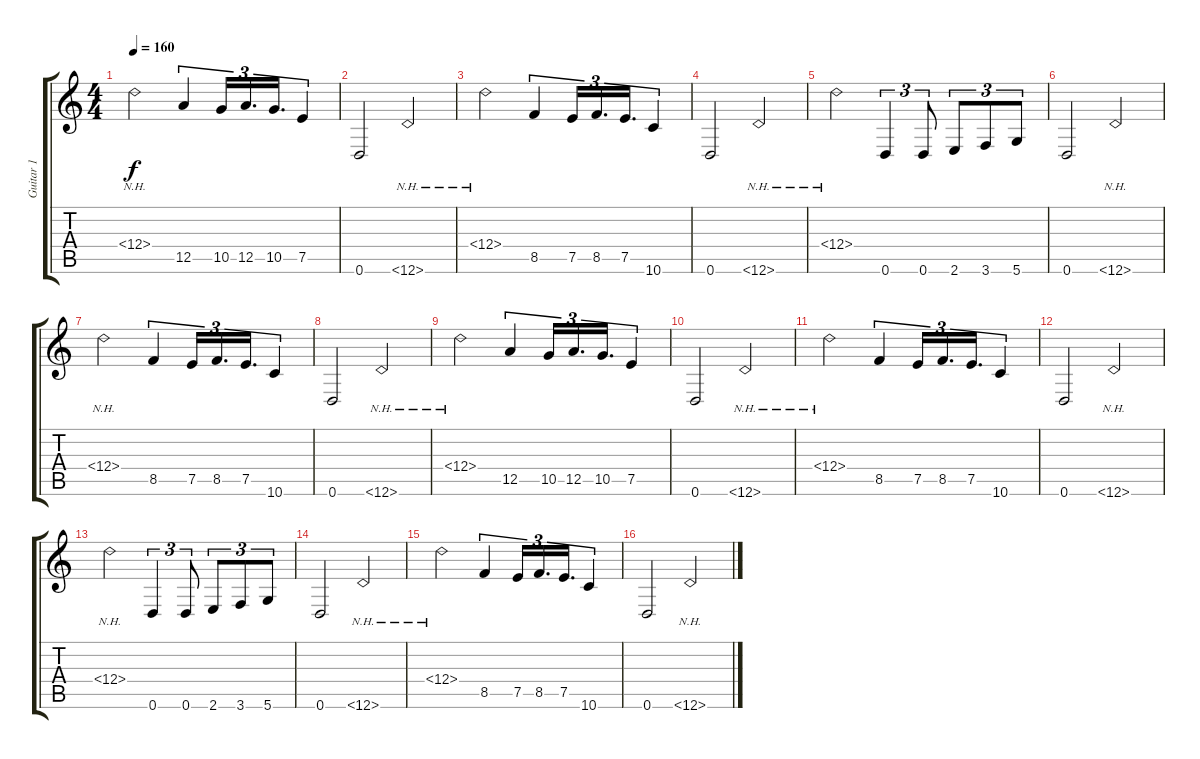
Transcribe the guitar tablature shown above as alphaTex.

\track ("Guitar 1" "Guitar 1") {instrument acousticguitarsteel}
\staff {score tabs}
\tuning (E4 B3 G3 D3 A2 D2) {hide}
\ts (4 4)
\tempo 160
\clef g2
\ks c
12.4{nh}.2{dy f} 12.5.4{tu (3 2)} 10.5.16{tu (3 2)} 12.5.16{d tu (3 2)} 10.5.16{d tu (3 2)} 7.5.4{tu (3 2)} |
0.6.2 12.6{nh}.2 |
12.4{nh}.2 8.5.4{tu (3 2)} 7.5.16{tu (3 2)} 8.5.16{d tu (3 2)} 7.5.16{d tu (3 2)} 10.6.4{tu (3 2)} |
0.6.2 12.6{nh}.2 |
12.4{nh}.2 0.6.4{tu (3 2)} 0.6.8{tu (3 2)} 2.6.8{tu (3 2)} 3.6.8{tu (3 2)} 5.6.8{tu (3 2)} |
0.6.2 12.6{nh}.2 |
12.4{nh}.2 8.5.4{tu (3 2)} 7.5.16{tu (3 2)} 8.5.16{d tu (3 2)} 7.5.16{d tu (3 2)} 10.6.4{tu (3 2)} |
0.6.2 12.6{nh}.2 |
12.4{nh}.2 12.5.4{tu (3 2)} 10.5.16{tu (3 2)} 12.5.16{d tu (3 2)} 10.5.16{d tu (3 2)} 7.5.4{tu (3 2)} |
0.6.2 12.6{nh}.2 |
12.4{nh}.2 8.5.4{tu (3 2)} 7.5.16{tu (3 2)} 8.5.16{d tu (3 2)} 7.5.16{d tu (3 2)} 10.6.4{tu (3 2)} |
0.6.2 12.6{nh}.2 |
12.4{nh}.2 0.6.4{tu (3 2)} 0.6.8{tu (3 2)} 2.6.8{tu (3 2)} 3.6.8{tu (3 2)} 5.6.8{tu (3 2)} |
0.6.2 12.6{nh}.2 |
12.4{nh}.2 8.5.4{tu (3 2)} 7.5.16{tu (3 2)} 8.5.16{d tu (3 2)} 7.5.16{d tu (3 2)} 10.6.4{tu (3 2)} |
0.6.2 12.6{nh}.2
